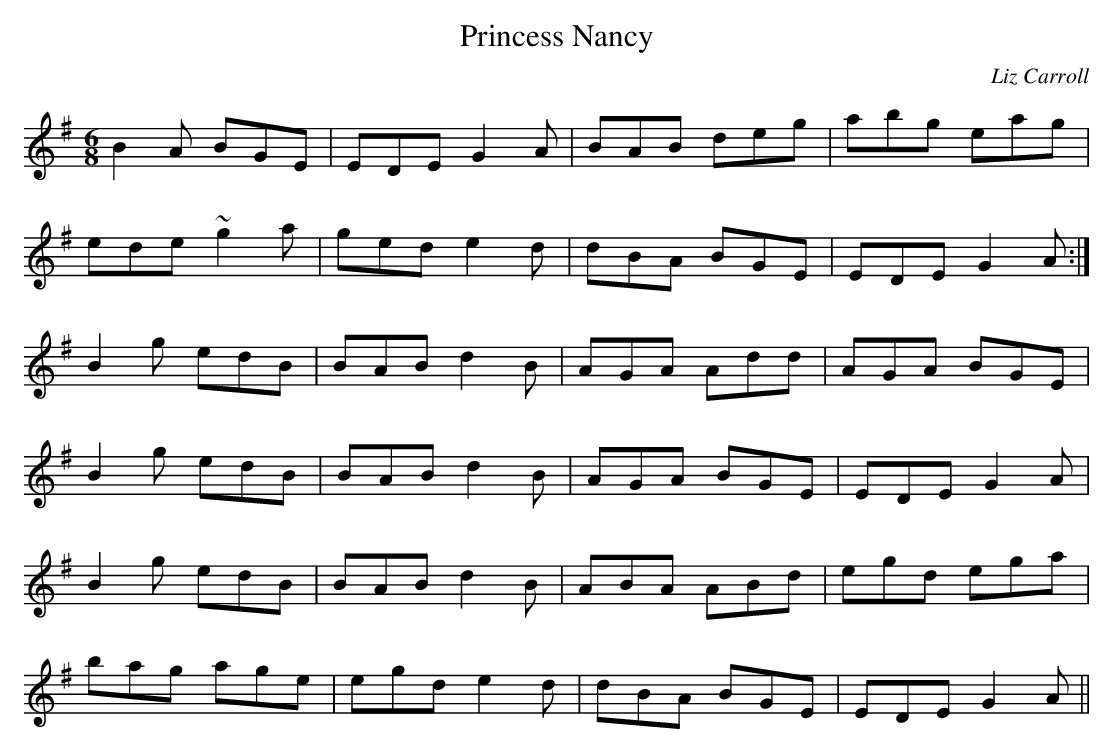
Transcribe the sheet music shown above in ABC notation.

X:1
T:Princess Nancy
C:Liz Carroll
M:6/8
L:1/8
K:G
B2A BGE|EDE G2A|BAB deg|abg eag|
ede ~g2a|ged e2d|dBA BGE|EDE G2A:|
B2g edB|BAB d2B|AGA Add|AGA BGE|
B2g edB|BAB d2B|AGA BGE|EDE G2A|
B2g edB|BAB d2B|ABA ABd|egd ega|
bag age|egd e2d|dBA BGE|EDE G2A||
